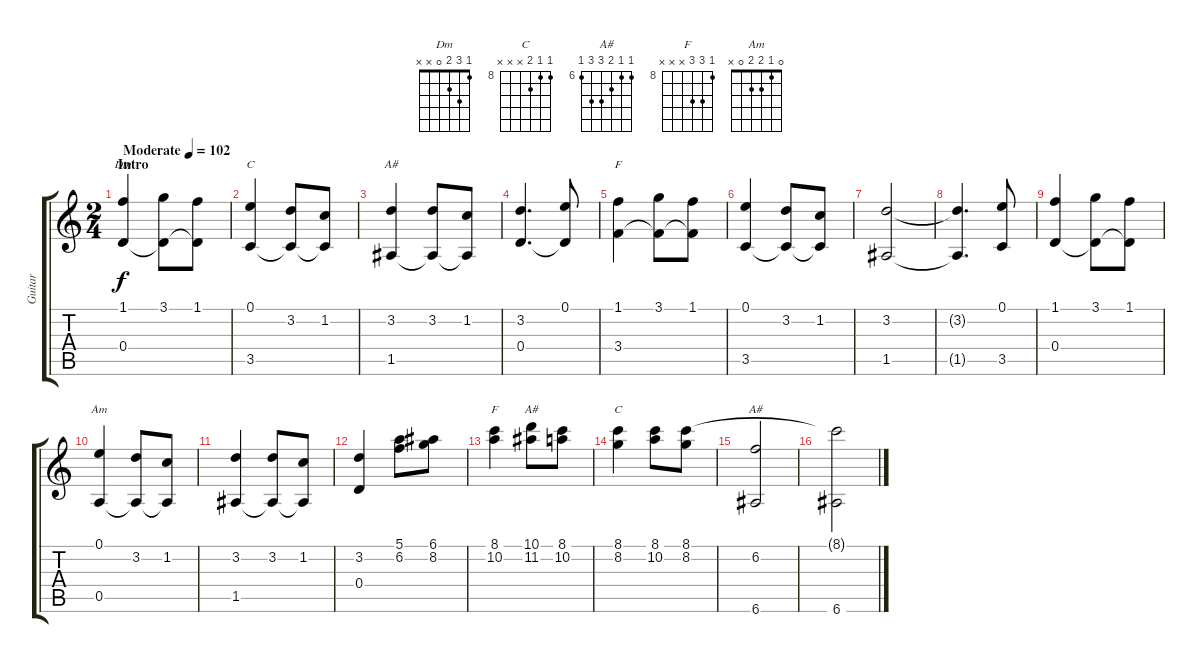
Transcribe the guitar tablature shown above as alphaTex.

\track ("Guitar" "Guitar") {instrument acousticguitarnylon}
\staff {score tabs}
\tuning (E4 B3 G3 D3 A2 E2) {hide}
\chord ("Dm" 1 3 2 0 x x)
\chord ("C" 0 1 0 2 3 x)
\chord ("A#" 1 3 3 3 1 x)
\chord ("F" 1 1 2 3 x x)
\chord ("Am" 0 1 2 2 0 x)
\chord ("F" 8 10 10 x x x) {firstfret 8}
\chord ("A#" 10 11 10 x x x) {firstfret 10}
\chord ("C" 8 8 9 x x x) {firstfret 8}
\chord ("A#" 6 6 7 8 8 6) {firstfret 6}
\ts (2 4)
\section ("" "Intro")
\tempo (102 "Moderate")
\clef g2
\ks c
(1.1 0.4).4{ch "Dm" dy f instrument acousticguitarnylon} (3.1 0.4{t}).8 (1.1 0.4{t}).8 |
(0.1 3.5).4{ch "C"} (3.2 3.5{t}).8 (1.2 3.5{t}).8 |
(3.2 1.5).4{ch "A#"} (3.2 1.5{t}).8 (1.2 1.5{t}).8 |
(3.2 0.4).4{d} (0.1 0.4{t}).8 |
(1.1 3.4).4{ch "F"} (3.1 3.4{t}).8 (1.1 3.4{t}).8 |
(0.1 3.5).4 (3.2 3.5{t}).8 (1.2 3.5{t}).8 |
(3.2 1.5).2 |
(3.2{t} 1.5{t}).4{d} (0.1 3.5).8 |
(1.1 0.4).4 (3.1 0.4{t}).8 (1.1 0.4{t}).8 |
(0.1 0.5).4{ch "Am"} (3.2 0.5{t}).8 (1.2 0.5{t}).8 |
(3.2 1.5).4 (3.2 1.5{t}).8 (1.2 1.5{t}).8 |
(3.2 0.4).4 (5.1 6.2).8 (6.1 8.2).8 |
(8.1 10.2).4{ch "F"} (10.1 11.2).8{ch "A#"} (8.1 10.2).8 |
(8.1 8.2).4{ch "C"} (8.1 10.2).8 (8.1 8.2).8 |
(6.2 6.6).2{ch "A#"} |
(8.1{t} 6.6).2
